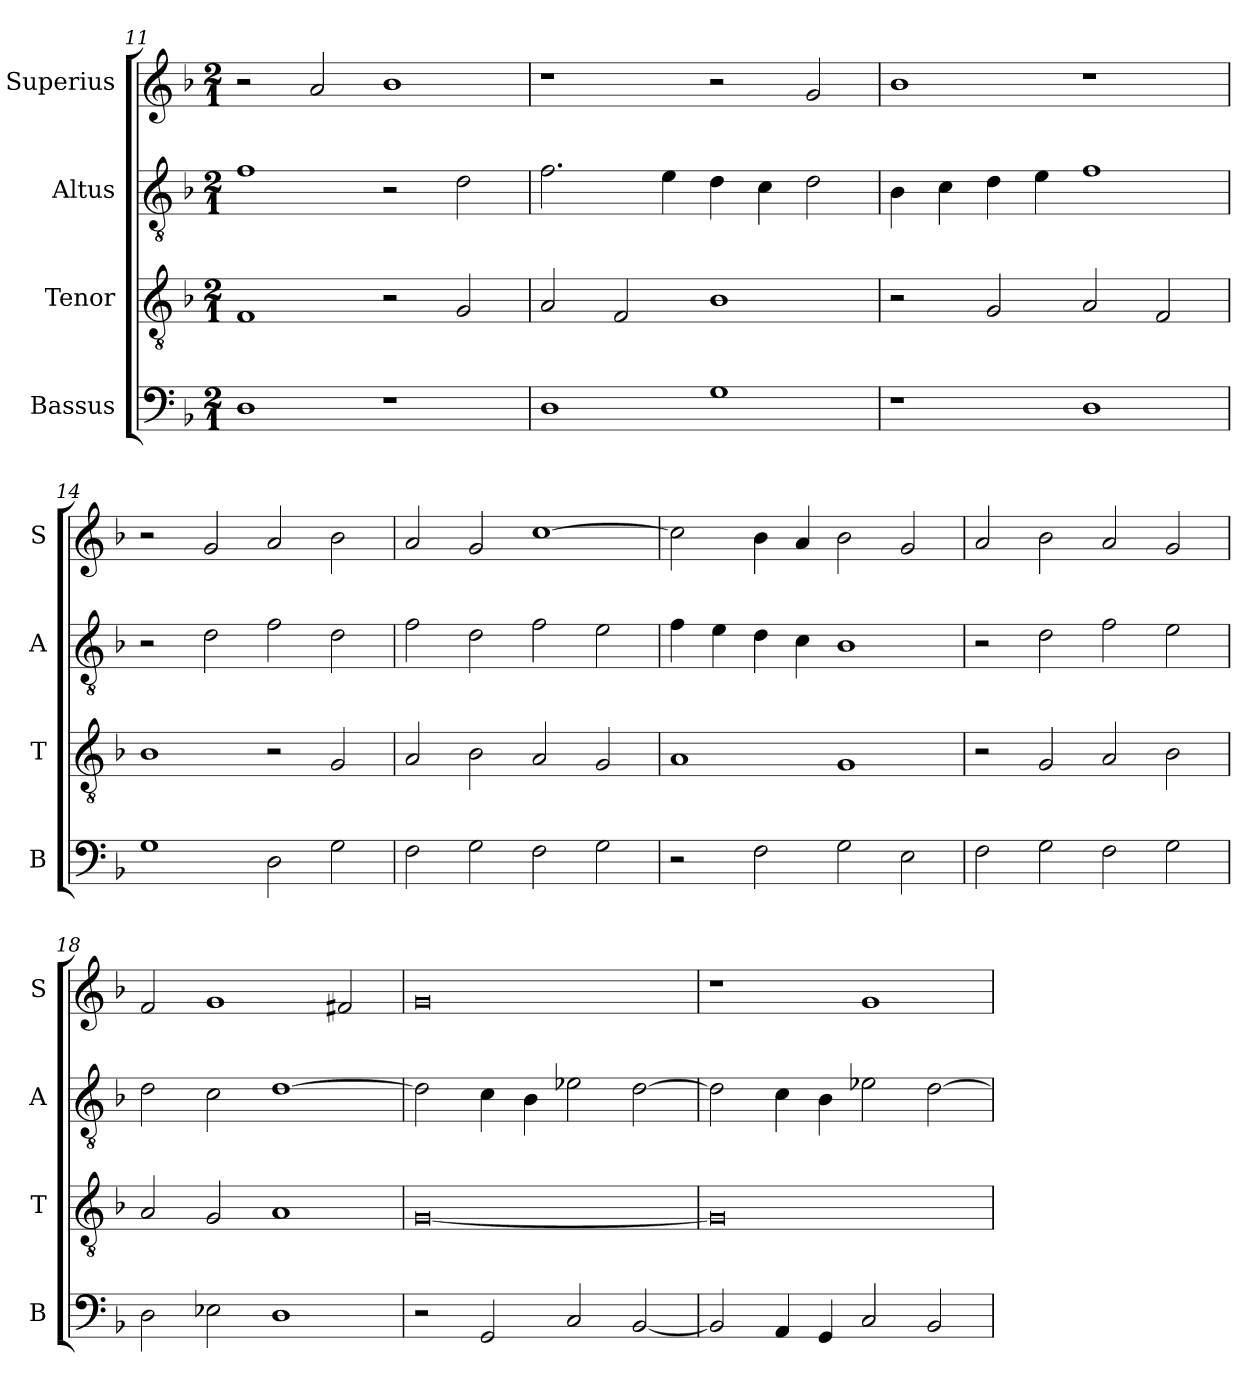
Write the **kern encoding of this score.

**kern	**kern	**kern	**kern
*part4	*part3	*part2	*part1
*staff4	*staff3	*staff2	*staff1
*I"Bassus	*I"Tenor	*I"Altus	*I"Superius
*I'B	*I'T	*I'A	*I'S
*clefF4	*clefGv2	*clefGv2	*clefG2
*k[b-]	*k[b-]	*k[b-]	*k[b-]
*M2/1	*M2/1	*M2/1	*M2/1
=11	=11	=11	=11
1D	1F	1f	2r
.	.	.	2a/
1r	2r	2r	1b-
.	2G/	2d\	.
=12	=12	=12	=12
1D	2A/	2.f\	1r
.	2F/	.	.
.	.	4e\	.
1G	1B-	4d\	2r
.	.	4c\	.
.	.	2d\	2g/
=13	=13	=13	=13
1r	2r	4B-\	1b-
.	.	4c\	.
.	2G/	4d\	.
.	.	4e\	.
1D	2A/	1f	1r
.	2F/	.	.
=14	=14	=14	=14
1G	1B-	2r	2r
.	.	2d\	2g/
2D\	2r	2f\	2a/
2G\	2G/	2d\	2b-\
=15	=15	=15	=15
2F\	2A/	2f\	2a/
2G\	2B-\	2d\	2g/
2F\	2A/	2f\	[1cc
2G\	2G/	2e\	.
=16	=16	=16	=16
2r	1A	4f\	2cc\]
.	.	4e\	.
2F\	.	4d\	4b-\
.	.	4c\	4a/
2G\	1G	1B-	2b-\
2E\	.	.	2g/
=17	=17	=17	=17
2F\	2r	2r	2a/
2G\	2G/	2d\	2b-\
2F\	2A/	2f\	2a/
2G\	2B-\	2e\	2g/
=18	=18	=18	=18
2D\	2A/	2d\	2f/
2E-X\	2G/	2c\	1g
1D	1A	[1d	.
.	.	.	2f#X/
=19	=19	=19	=19
2r	[0G	2d\]	0g
2GG/	.	4c\	.
.	.	4B-\	.
2C/	.	2e-X\	.
[2BB-/	.	[2d\	.
=20	=20	=20	=20
2BB-/]	0G]	2d\]	1r
4AA/	.	4c\	.
4GG/	.	4B-\	.
2C/	.	2e-X\	1g
2BB-/	.	[2d\	.
=	=	=	=
*-	*-	*-	*-
